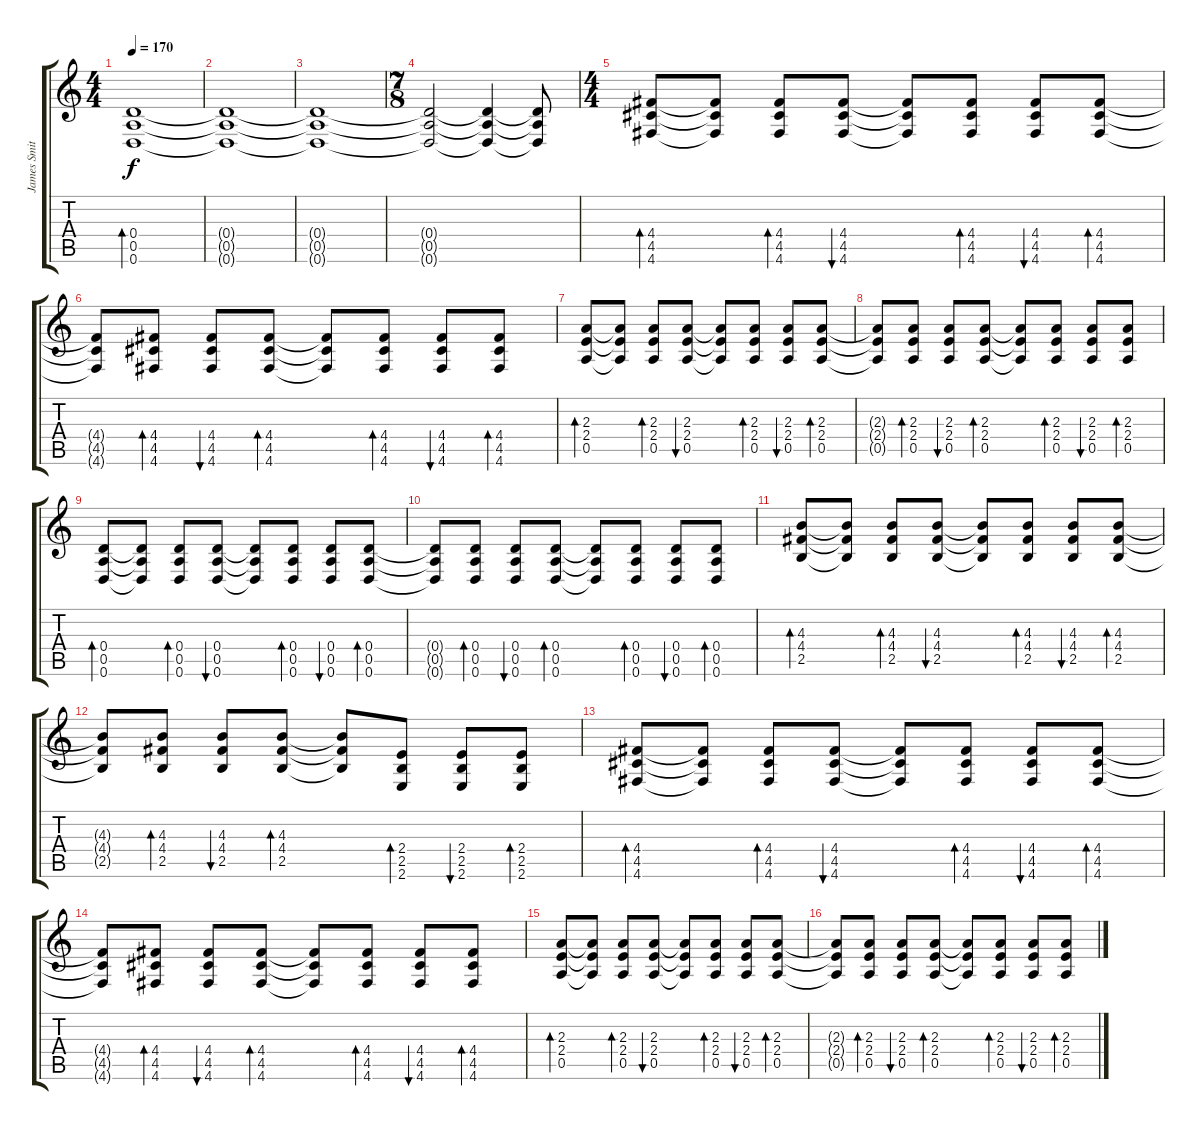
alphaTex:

\track ("James Smith (Rhythm Guitar)" "James Smit") {instrument distortionguitar}
\staff {score tabs}
\tuning (E4 B3 G3 D3 A2 D2) {hide}
\ts (4 4)
\tempo 170
\clef g2
\ks c
(0.4 0.5 0.6).1{bd 60 dy f} |
(0.4{t} 0.5{t} 0.6{t}).1 |
(0.4{t} 0.5{t} 0.6{t}).1 |
\ts (7 8)
(0.4{t} 0.5{t} 0.6{t}).2 (0.4{t} 0.5{t} 0.6{t}).4 (0.4{t} 0.5{t} 0.6{t}).8 |
\ts (4 4)
(4.4 4.5 4.6).8{bd 60} (4.4{t} 4.5{t} 4.6{t}).8 (4.4 4.5 4.6).8{bd 60} (4.4 4.5 4.6).8{bu 60} (4.4{t} 4.5{t} 4.6{t}).8 (4.4 4.5 4.6).8{bd 60} (4.4 4.5 4.6).8{bu 60} (4.4 4.5 4.6).8{bd 60} |
(4.4{t} 4.5{t} 4.6{t}).8 (4.4 4.5 4.6).8{bd 60} (4.4 4.5 4.6).8{bu 60} (4.4 4.5 4.6).8{bd 60} (4.4{t} 4.5{t} 4.6{t}).8 (4.4 4.5 4.6).8{bd 60} (4.4 4.5 4.6).8{bu 60} (4.4 4.5 4.6).8{bd 60} |
(2.3 2.4 0.5).8{bd 60} (2.3{t} 2.4{t} 0.5{t}).8 (2.3 2.4 0.5).8{bd 60} (2.3 2.4 0.5).8{bu 60} (2.3{t} 2.4{t} 0.5{t}).8 (2.3 2.4 0.5).8{bd 60} (2.3 2.4 0.5).8{bu 60} (2.3 2.4 0.5).8{bd 60} |
(2.3{t} 2.4{t} 0.5{t}).8 (2.3 2.4 0.5).8{bd 60} (2.3 2.4 0.5).8{bu 60} (2.3 2.4 0.5).8{bd 60} (2.3{t} 2.4{t} 0.5{t}).8 (2.3 2.4 0.5).8{bd 60} (2.3 2.4 0.5).8{bu 60} (2.3 2.4 0.5).8{bd 60} |
(0.4 0.5 0.6).8{bd 60} (0.4{t} 0.5{t} 0.6{t}).8 (0.4 0.5 0.6).8{bd 60} (0.4 0.5 0.6).8{bu 60} (0.4{t} 0.5{t} 0.6{t}).8 (0.4 0.5 0.6).8{bd 60} (0.4 0.5 0.6).8{bu 60} (0.4 0.5 0.6).8{bd 60} |
(0.4{t} 0.5{t} 0.6{t}).8 (0.4 0.5 0.6).8{bd 60} (0.4 0.5 0.6).8{bu 60} (0.4 0.5 0.6).8{bd 60} (0.4{t} 0.5{t} 0.6{t}).8 (0.4 0.5 0.6).8{bd 60} (0.4 0.5 0.6).8{bu 60} (0.4 0.5 0.6).8{bd 60} |
(4.3 4.4 2.5).8{bd 60} (4.3{t} 4.4{t} 2.5{t}).8 (4.3 4.4 2.5).8{bd 60} (4.3 4.4 2.5).8{bu 60} (4.3{t} 4.4{t} 2.5{t}).8 (4.3 4.4 2.5).8{bd 60} (4.3 4.4 2.5).8{bu 60} (4.3 4.4 2.5).8{bd 60} |
(4.3{t} 4.4{t} 2.5{t}).8 (4.3 4.4 2.5).8{bd 60} (4.3 4.4 2.5).8{bu 60} (4.3 4.4 2.5).8{bd 60} (4.3{t} 4.4{t} 2.5{t}).8 (2.4 2.5 2.6).8{bd 60} (2.4 2.5 2.6).8{bu 60} (2.4 2.5 2.6).8{bd 60} |
(4.4 4.5 4.6).8{bd 60} (4.4{t} 4.5{t} 4.6{t}).8 (4.4 4.5 4.6).8{bd 60} (4.4 4.5 4.6).8{bu 60} (4.4{t} 4.5{t} 4.6{t}).8 (4.4 4.5 4.6).8{bd 60} (4.4 4.5 4.6).8{bu 60} (4.4 4.5 4.6).8{bd 60} |
(4.4{t} 4.5{t} 4.6{t}).8 (4.4 4.5 4.6).8{bd 60} (4.4 4.5 4.6).8{bu 60} (4.4 4.5 4.6).8{bd 60} (4.4{t} 4.5{t} 4.6{t}).8 (4.4 4.5 4.6).8{bd 60} (4.4 4.5 4.6).8{bu 60} (4.4 4.5 4.6).8{bd 60} |
(2.3 2.4 0.5).8{bd 60} (2.3{t} 2.4{t} 0.5{t}).8 (2.3 2.4 0.5).8{bd 60} (2.3 2.4 0.5).8{bu 60} (2.3{t} 2.4{t} 0.5{t}).8 (2.3 2.4 0.5).8{bd 60} (2.3 2.4 0.5).8{bu 60} (2.3 2.4 0.5).8{bd 60} |
(2.3{t} 2.4{t} 0.5{t}).8 (2.3 2.4 0.5).8{bd 60} (2.3 2.4 0.5).8{bu 60} (2.3 2.4 0.5).8{bd 60} (2.3{t} 2.4{t} 0.5{t}).8 (2.3 2.4 0.5).8{bd 60} (2.3 2.4 0.5).8{bu 60} (2.3 2.4 0.5).8{bd 60}
